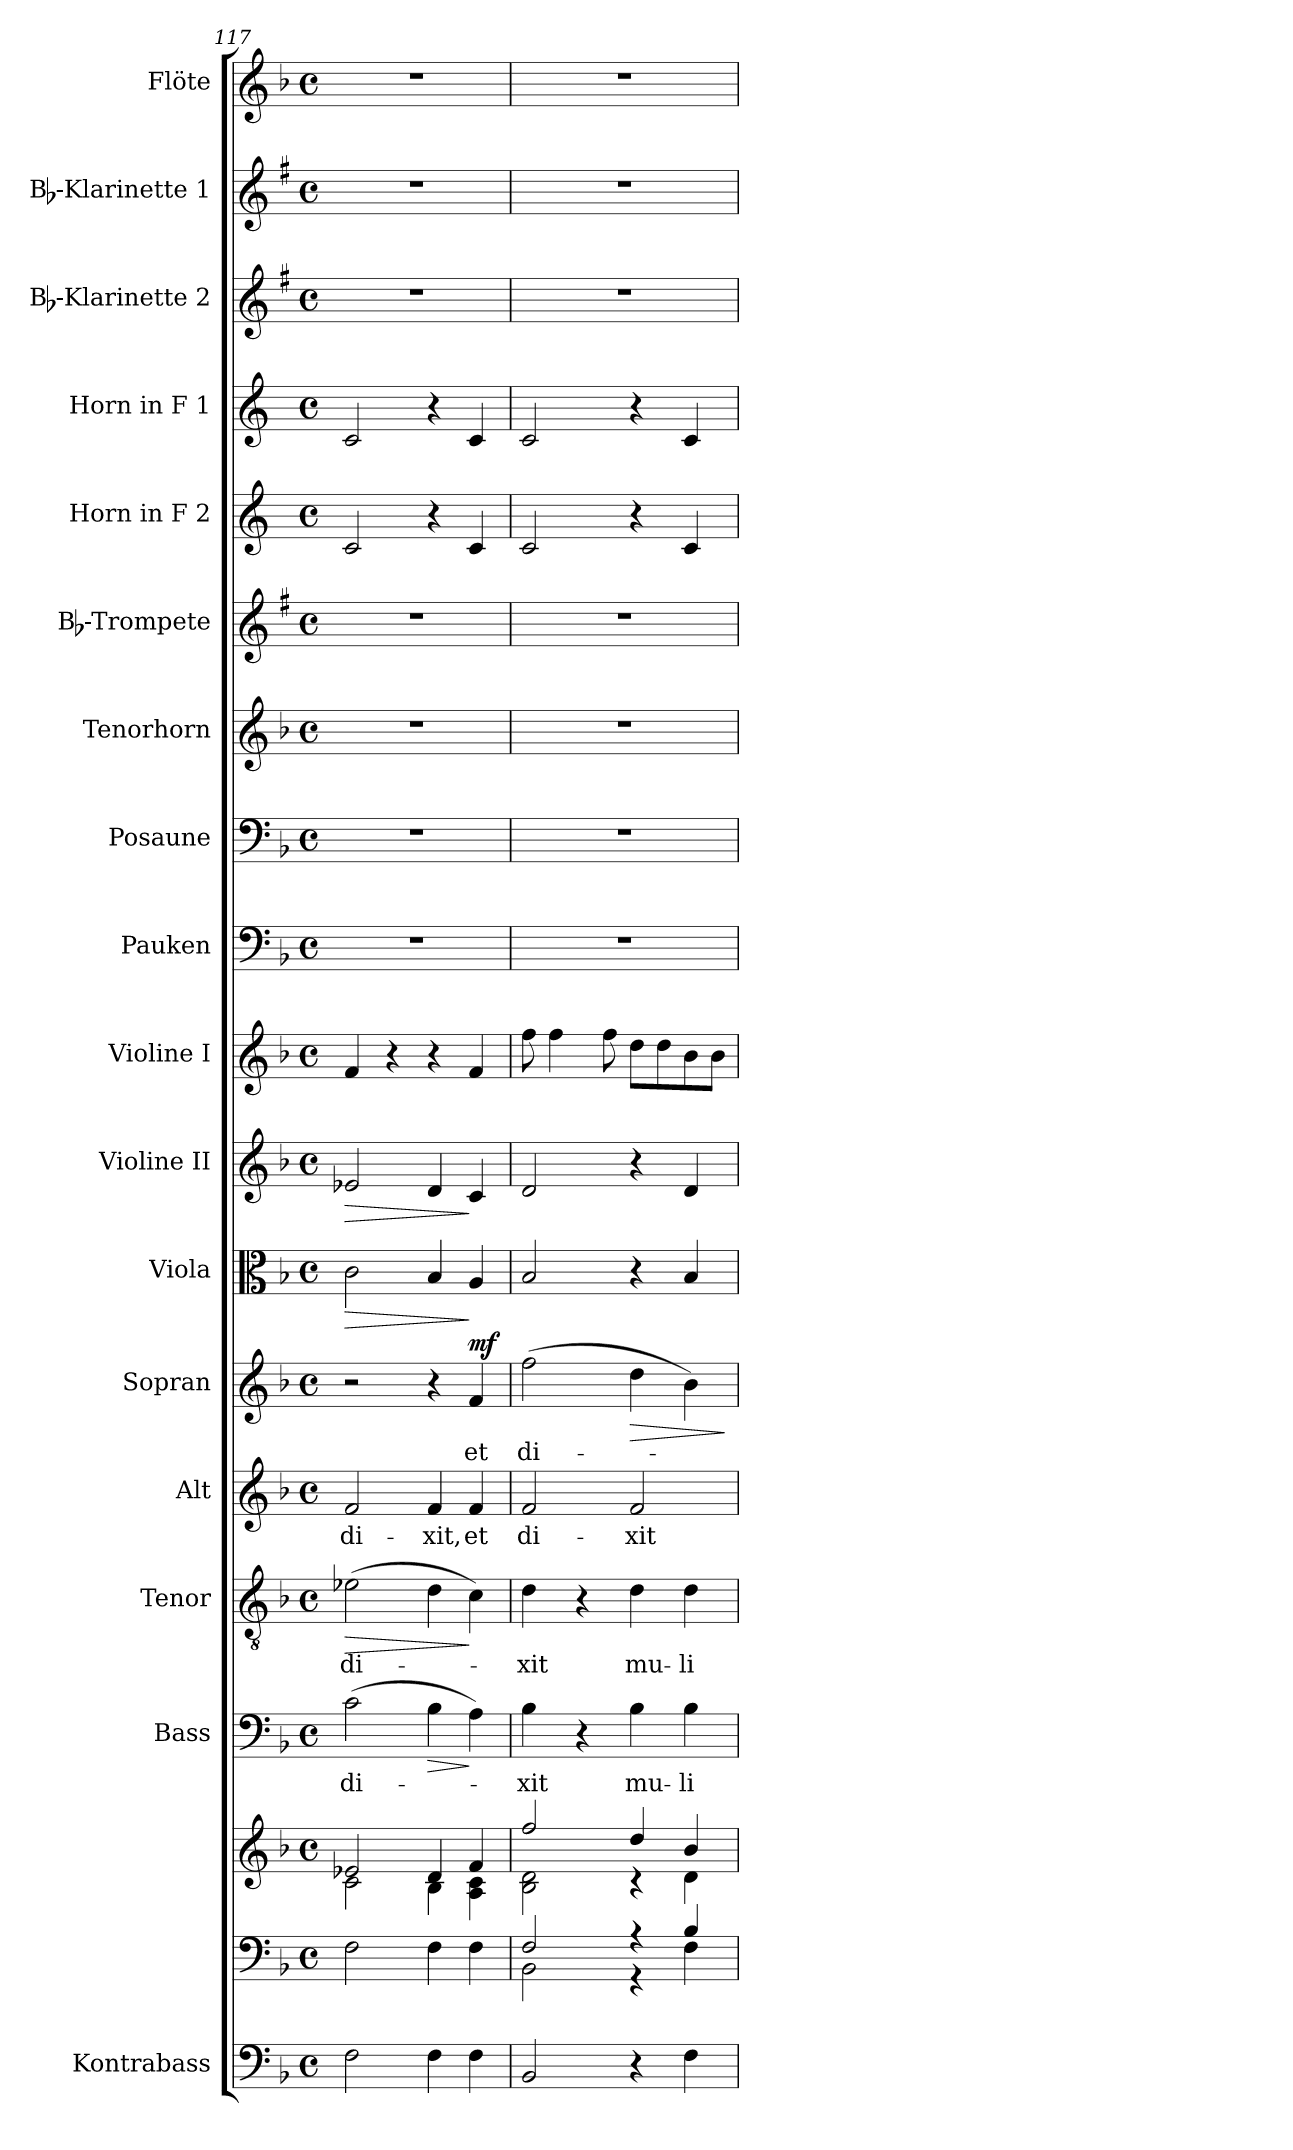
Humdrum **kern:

**kern	**kern	**kern	**kern	**text	**dynam	**kern	**text	**dynam	**kern	**text	**kern	**text	**dynam	**kern	**dynam	**kern	**dynam	**kern	**kern	**kern	**kern	**kern	**kern	**kern	**kern	**kern	**kern
*part18	*part17	*part17	*part16	*part16	*part16	*part15	*part15	*part15	*part14	*part14	*part13	*part13	*part13	*part12	*part12	*part11	*part11	*part10	*part9	*part8	*part7	*part6	*part5	*part4	*part3	*part2	*part1
*staff19	*staff18	*staff17	*staff16	*staff16	*staff16	*staff15	*staff15	*staff15	*staff14	*staff14	*staff13	*staff13	*staff13	*staff12	*staff12	*staff11	*staff11	*staff10	*staff9	*staff8	*staff7	*staff6	*staff5	*staff4	*staff3	*staff2	*staff1
*I"Kontrabass	*	*	*I"Bass	*	*	*I"Tenor	*	*	*I"Alt	*	*I"Sopran	*	*	*I"Viola	*	*I"Violine II	*	*I"Violine I	*I"Pauken	*I"Posaune	*I"Tenorhorn	*I"Bb-Trompete	*I"Horn in F 2	*I"Horn in F 1	*I"Bb-Klarinette 2	*I"Bb-Klarinette 1	*I"Flöte
*I'Kb.	*	*	*I'B.	*	*	*I'T.	*	*	*I'A.	*	*I'S.	*	*	*I'Vla.	*	*I'Vl. II	*	*I'Vl. I	*I'Pk.	*I'Pos.	*I'T. Hrn.	*I'Bb Trp.	*	*	*I'Bb Kl. 2	*I'Bb Kl. 1	*I'Fl.
*clefF4	*clefF4	*clefG2	*clefF4	*	*	*clefGv2	*	*	*clefG2	*	*clefG2	*	*	*clefC3	*	*clefG2	*	*clefG2	*clefF4	*clefF4	*clefG2	*clefG2	*clefG2	*clefG2	*clefG2	*clefG2	*clefG2
*ITrd7c12	*	*	*	*	*	*	*	*	*	*	*	*	*	*	*	*	*	*	*	*	*ITrd8c14	*ITrd1c2	*ITrd4c7	*ITrd4c7	*ITrd1c2	*ITrd1c2	*
*k[b-]	*k[b-]	*k[b-]	*k[b-]	*	*	*k[b-]	*	*	*k[b-]	*	*k[b-]	*	*	*k[b-]	*	*k[b-]	*	*k[b-]	*k[b-]	*k[b-]	*k[b-]	*k[b-]	*k[b-]	*k[b-]	*k[b-]	*k[b-]	*k[b-]
*F:	*F:	*F:	*F:	*	*	*F:	*	*	*F:	*	*F:	*	*	*F:	*	*F:	*	*F:	*F:	*F:	*F:	*F:	*F:	*F:	*F:	*F:	*F:
*M4/4	*M4/4	*M4/4	*M4/4	*	*	*M4/4	*	*	*M4/4	*	*M4/4	*	*	*M4/4	*	*M4/4	*	*M4/4	*M4/4	*M4/4	*M4/4	*M4/4	*M4/4	*M4/4	*M4/4	*M4/4	*M4/4
*met(c)	*met(c)	*met(c)	*met(c)	*	*	*met(c)	*	*	*met(c)	*	*met(c)	*	*	*met(c)	*	*met(c)	*	*met(c)	*met(c)	*met(c)	*met(c)	*met(c)	*met(c)	*met(c)	*met(c)	*met(c)	*met(c)
=117	=117	=117	=117	=117	=117	=117	=117	=117	=117	=117	=117	=117	=117	=117	=117	=117	=117	=117	=117	=117	=117	=117	=117	=117	=117	=117	=117
*	*	*^	*	*	*	*	*	*	*	*	*	*	*	*	*	*	*	*	*	*	*	*	*	*	*	*	*
!	!	!	!	!	!LO:LY:b	!	!	!LO:LY:b	!LO:HP:b	!	!LO:LY:b	!	!	!	!	!LO:HP:b	!	!LO:HP:b	!	!	!	!	!	!	!	!	!	!
2FF\	2F\	2e-X/	2c\	(>2c\	di-	.	(>2e-X\	di-	>	2f/	di-	2r	.	.	2c\	>	2e-X/	>	4f/	1r	1r	1r	1r	2F/	2F/	1r	1r	1r
.	.	.	.	.	.	.	.	.	.	.	.	.	.	.	.	.	.	.	4r	.	.	.	.	.	.	.	.	.
!	!	!	!	!	!	!LO:HP:b	!	!	!	!	!LO:LY:b	!	!	!	!	!	!	!	!	!	!	!	!	!	!	!	!	!
4FF\	4F\	4d/	4B-\	4B-\	.	>	4d\	.	.	4f/	-xit,	4r	.	.	4B-/	.	4d/	.	4r	.	.	.	.	4r	4r	.	.	.
!	!	!	!	!	!	!	!	!	!	!	!LO:LY:b	!	!LO:LY:b	!LO:DY:a	!	!	!	!	!	!	!	!	!	!	!	!	!	!
4FF\	4F\	4f/	4A\ 4c\	4A\)	.	]	4c\)	.	]	4f/	et	4f/	et	mf	4A/	]	4c/	]	4f/	.	.	.	.	4F/	4F/	.	.	.
!!LO:PB:g=z
=118	=118	=118	=118	=118	=118	=118	=118	=118	=118	=118	=118	=118	=118	=118	=118	=118	=118	=118	=118	=118	=118	=118	=118	=118	=118	=118	=118	=118
*	*^	*	*	*	*	*	*	*	*	*	*	*	*	*	*	*	*	*	*	*	*	*	*	*	*	*	*	*
!	!	!	!	!	!	!LO:LY:b	!	!	!LO:LY:b	!	!	!LO:LY:b	!	!LO:LY:b	!	!	!	!	!	!	!	!	!	!	!	!	!	!	!
2BBB-/	2F/	2BB-\	2ff/	2B-\ 2d\	4B-\	-xit	.	4d\	-xit	.	2f/	di-	(>2ff\	di-	.	2B-/	.	2d/	.	8ff\	1r	1r	1r	1r	2F/	2F/	1r	1r	1r
.	.	.	.	.	.	.	.	.	.	.	.	.	.	.	.	.	.	.	.	4ff\	.	.	.	.	.	.	.	.	.
.	.	.	.	.	4r	.	.	4r	.	.	.	.	.	.	.	.	.	.	.	.	.	.	.	.	.	.	.	.	.
.	.	.	.	.	.	.	.	.	.	.	.	.	.	.	.	.	.	.	.	8ff\	.	.	.	.	.	.	.	.	.
!	!	!	!	!	!	!LO:LY:b	!	!	!LO:LY:b	!	!	!LO:LY:b	!	!	!LO:HP:b	!	!	!	!	!	!	!	!	!	!	!	!	!	!
4r	4r	4r	4dd/	4rc	4B-\	mu-	.	4d\	mu-	.	2f/	-xit	4dd\	.	>	4r	.	4r	.	8dd\L	.	.	.	.	4r	4r	.	.	.
.	.	.	.	.	.	.	.	.	.	.	.	.	.	.	.	.	.	.	.	8dd\	.	.	.	.	.	.	.	.	.
!	!	!	!	!	!	!LO:LY:b	!	!	!LO:LY:b	!	!	!	!	!	!	!	!	!	!	!	!	!	!	!	!	!	!	!	!
4FF\	4B-/	4F\	4b-/	4d\	4B-\	-li-	.	4d\	-li-	.	.	.	4b-\)	.	.	4B-/	.	4d/	.	8b-\	.	.	.	.	4F/	4F/	.	.	.
.	.	.	.	.	.	.	.	.	.	.	.	.	.	.	.	.	.	.	.	8b-\J	.	.	.	.	.	.	.	.	.
*	*v	*v	*	*	*	*	*	*	*	*	*	*	*	*	*	*	*	*	*	*	*	*	*	*	*	*	*	*	*
*	*	*v	*v	*	*	*	*	*	*	*	*	*	*	*	*	*	*	*	*	*	*	*	*	*	*	*	*	*
.	.	.	.	.	.	.	.	.	.	.	.	.	]	.	.	.	.	.	.	.	.	.	.	.	.	.	.
=	=	=	=	=	=	=	=	=	=	=	=	=	=	=	=	=	=	=	=	=	=	=	=	=	=	=	=
*-	*-	*-	*-	*-	*-	*-	*-	*-	*-	*-	*-	*-	*-	*-	*-	*-	*-	*-	*-	*-	*-	*-	*-	*-	*-	*-	*-
